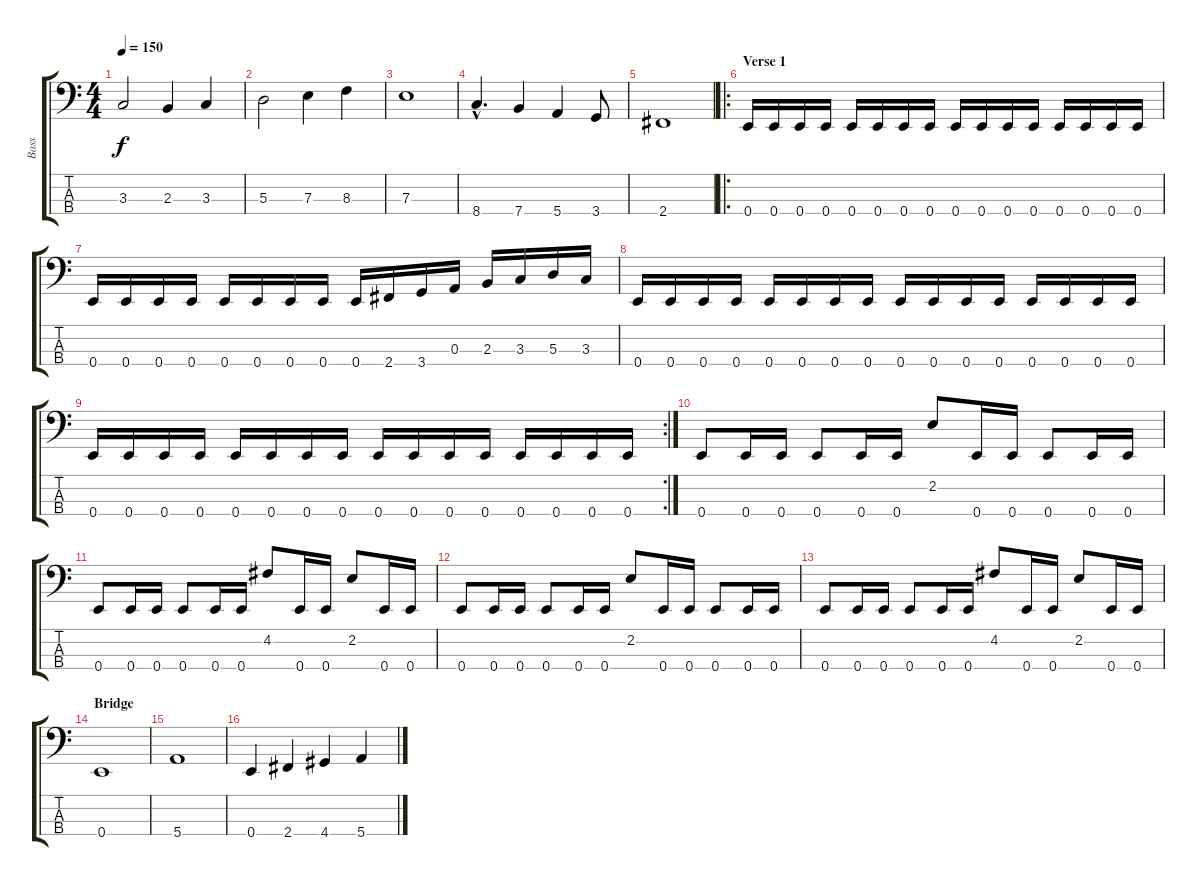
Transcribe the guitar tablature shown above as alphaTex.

\track ("Bass" "Bass") {instrument electricbasspick}
\staff {score tabs}
\tuning (G2 D2 A1 E1) {hide}
\ts (4 4)
\tempo 150
\clef f4
\ks c
3.3.2{dy f} 2.3.4 3.3.4 |
5.3.2 7.3.4 8.3.4 |
7.3.1 |
8.4{hac}.4{d} 7.4.4 5.4.4 3.4.8 |
2.4.1 |
\ro
\section ("" "Verse 1")
0.4.16 0.4.16 0.4.16 0.4.16 0.4.16 0.4.16 0.4.16 0.4.16 0.4.16 0.4.16 0.4.16 0.4.16 0.4.16 0.4.16 0.4.16 0.4.16 |
0.4.16 0.4.16 0.4.16 0.4.16 0.4.16 0.4.16 0.4.16 0.4.16 0.4.16 2.4.16 3.4.16 0.3.16 2.3.16 3.3.16 5.3.16 3.3.16 |
0.4.16 0.4.16 0.4.16 0.4.16 0.4.16 0.4.16 0.4.16 0.4.16 0.4.16 0.4.16 0.4.16 0.4.16 0.4.16 0.4.16 0.4.16 0.4.16 |
\rc 2
0.4.16 0.4.16 0.4.16 0.4.16 0.4.16 0.4.16 0.4.16 0.4.16 0.4.16 0.4.16 0.4.16 0.4.16 0.4.16 0.4.16 0.4.16 0.4.16 |
0.4.8 0.4.16 0.4.16 0.4.8 0.4.16 0.4.16 2.2.8 0.4.16 0.4.16 0.4.8 0.4.16 0.4.16 |
0.4.8 0.4.16 0.4.16 0.4.8 0.4.16 0.4.16 4.2.8 0.4.16 0.4.16 2.2.8 0.4.16 0.4.16 |
0.4.8 0.4.16 0.4.16 0.4.8 0.4.16 0.4.16 2.2.8 0.4.16 0.4.16 0.4.8 0.4.16 0.4.16 |
0.4.8 0.4.16 0.4.16 0.4.8 0.4.16 0.4.16 4.2.8 0.4.16 0.4.16 2.2.8 0.4.16 0.4.16 |
\section ("" "Bridge")
0.4.1 |
5.4.1 |
0.4.4 2.4.4 4.4.4 5.4.4
